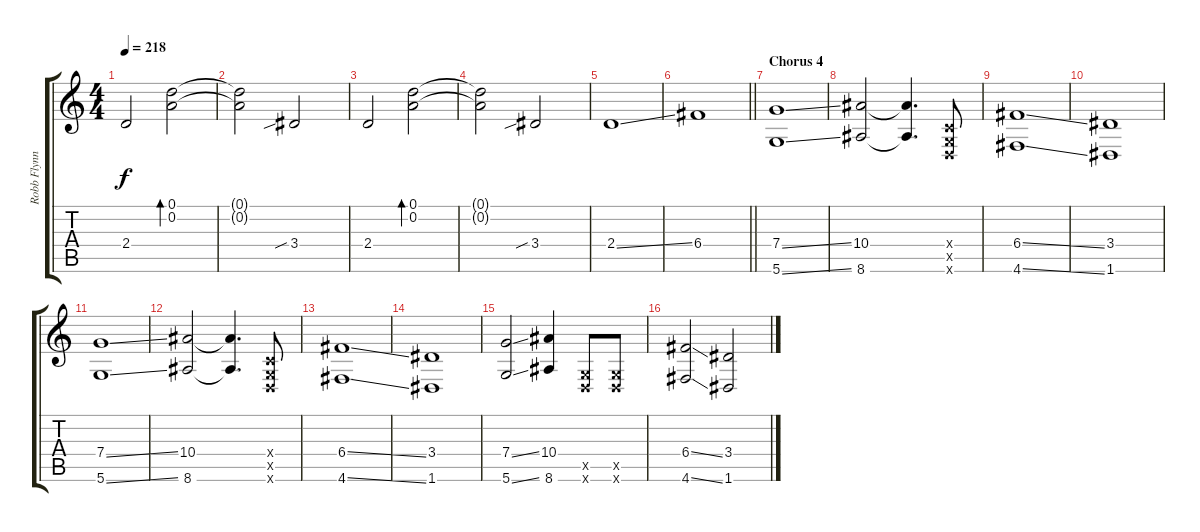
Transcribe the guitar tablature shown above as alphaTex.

\track ("Robb Flynn" "Robb Flynn") {instrument distortionguitar}
\staff {score tabs}
\tuning (D4 A3 F3 C3 G2 D2) {hide}
\ts (4 4)
\tempo 218
\clef g2
\ks c
2.4.2{dy f} (0.1 0.2).2{bd 240} |
(0.1{t} 0.2{t}).2 3.4{sib}.2 |
2.4.2 (0.1 0.2).2{bd 240} |
(0.1{t} 0.2{t}).2 3.4{sib}.2 |
2.4{ss}.1 |
\barLineRight lightlight
6.4.1 |
\section ("" "Chorus 4")
(7.4{ss} 5.6{ss}).1 |
(10.4 8.6).2 (10.4{t} 8.6{t}).4{d} (0.4{x} 0.5{x} 0.6{x}).8 |
(6.4{ss} 4.6{ss}).1 |
(3.4 1.6).1 |
(7.4{ss} 5.6{ss}).1 |
(10.4 8.6).2 (10.4{t} 8.6{t}).4{d} (0.4{x} 0.5{x} 0.6{x}).8 |
(6.4{ss} 4.6{ss}).1 |
(3.4 1.6).1 |
(7.4{ss} 5.6{ss}).2 (10.4 8.6).4 (0.5{x} 0.6{x}).8 (0.5{x} 0.6{x}).8 |
(6.4{ss} 4.6{ss}).2 (3.4 1.6).2
